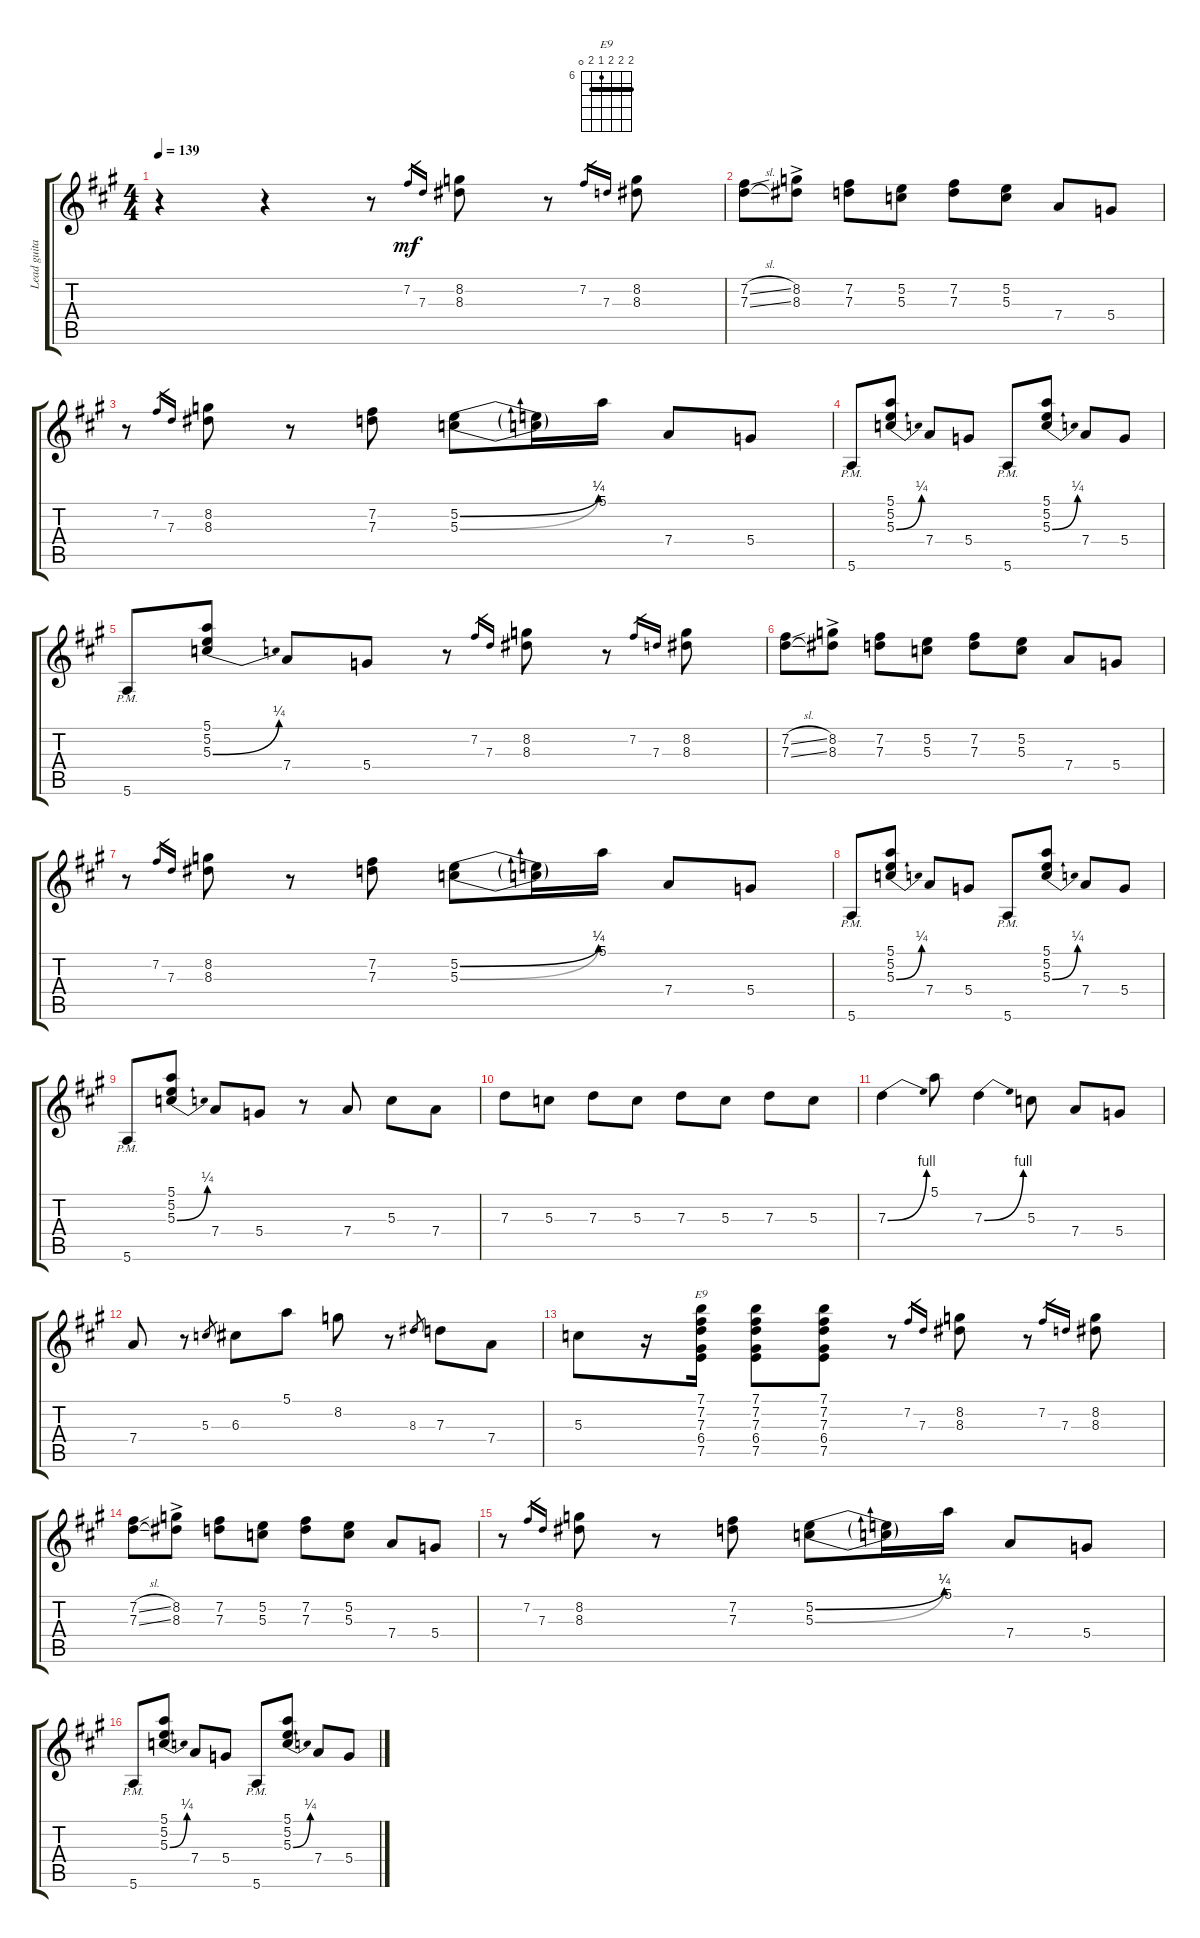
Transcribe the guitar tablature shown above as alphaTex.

\track ("Lead guitar" "Lead guita") {instrument electricguitarclean}
\staff {score tabs}
\tuning (E4 B3 G3 D3 A2 E2) {hide}
\chord ("E9" 7 7 7 6 7 0) {firstfret 6 barre 7}
\ts (4 4)
\section ("" "")
\tempo 139
\clef g2
\ks a
r.4{dy mf instrument electricguitarclean} r.4 r.8 7.2.16{gr} 7.3.16{gr} (8.2 8.3).8 r.8 7.2.16{gr} 7.3.16{gr} (8.2 8.3).8 |
(7.2{sl} 7.3{sl}).8 (8.2{ac} 8.3).8 (7.2 7.3).8 (5.2 5.3).8 (7.2 7.3).8 (5.2 5.3).8 7.4.8 5.4.8 |
r.8 7.2.16{gr} 7.3.16{gr} (8.2 8.3).8 r.8 (7.2 7.3).8 (5.2{be (bend 0 0 60 1)} 5.3{be (bend 0 0 60 1)}).8 (5.2{t} 5.3{t}).16 5.1.16 7.4.8 5.4.8 |
5.6{pm}.8 (5.1 5.2 5.3{be (bend 0 0 60 1)}).8 7.4.8 5.4.8 5.6{pm}.8 (5.1 5.2 5.3{be (bend 0 0 60 1)}).8 7.4.8 5.4.8 |
5.6{pm}.8 (5.1 5.2 5.3{be (bend 0 0 60 1)}).8 7.4.8 5.4.8 r.8 7.2.16{gr} 7.3.16{gr} (8.2 8.3).8 r.8 7.2.16{gr} 7.3.16{gr} (8.2 8.3).8 |
(7.2{sl} 7.3{sl}).8 (8.2{ac} 8.3).8 (7.2 7.3).8 (5.2 5.3).8 (7.2 7.3).8 (5.2 5.3).8 7.4.8 5.4.8 |
r.8 7.2.16{gr} 7.3.16{gr} (8.2 8.3).8 r.8 (7.2 7.3).8 (5.2{be (bend 0 0 60 1)} 5.3{be (bend 0 0 60 1)}).8 (5.2{t} 5.3{t}).16 5.1.16 7.4.8 5.4.8 |
5.6{pm}.8 (5.1 5.2 5.3{be (bend 0 0 60 1)}).8 7.4.8 5.4.8 5.6{pm}.8 (5.1 5.2 5.3{be (bend 0 0 60 1)}).8 7.4.8 5.4.8 |
5.6{pm}.8 (5.1 5.2 5.3{be (bend 0 0 60 1)}).8 7.4.8 5.4.8 r.8 7.4.8 5.3.8 7.4.8 |
7.3.8 5.3.8 7.3.8 5.3.8 7.3.8 5.3.8 7.3.8 5.3.8 |
7.3{be (bend 0 0 60 4)}.4 5.1.8 7.3{be (bend 0 0 60 4)}.4 5.3.8 7.4.8 5.4.8 |
7.4.8 r.8 5.3.8{gr} 6.3.8 5.1.8 8.2.8 r.8 8.3.8{gr} 7.3.8 7.4.8 |
5.3.8 r.16 (7.1 7.2 7.3 6.4 7.5).16{ch "E9"} (7.1 7.2 7.3 6.4 7.5).8 (7.1 7.2 7.3 6.4 7.5).8 r.8 7.2.16{gr} 7.3.16{gr} (8.2 8.3).8 r.8 7.2.16{gr} 7.3.16{gr} (8.2 8.3).8 |
\section ("" "")
(7.2{sl} 7.3{sl}).8 (8.2{ac} 8.3).8 (7.2 7.3).8 (5.2 5.3).8 (7.2 7.3).8 (5.2 5.3).8 7.4.8 5.4.8 |
r.8 7.2.16{gr} 7.3.16{gr} (8.2 8.3).8 r.8 (7.2 7.3).8 (5.2{be (bend 0 0 60 1)} 5.3{be (bend 0 0 60 1)}).8 (5.2{t} 5.3{t}).16 5.1.16 7.4.8 5.4.8 |
5.6{pm}.8 (5.1 5.2 5.3{be (bend 0 0 60 1)}).8 7.4.8 5.4.8 5.6{pm}.8 (5.1 5.2 5.3{be (bend 0 0 60 1)}).8 7.4.8 5.4.8
